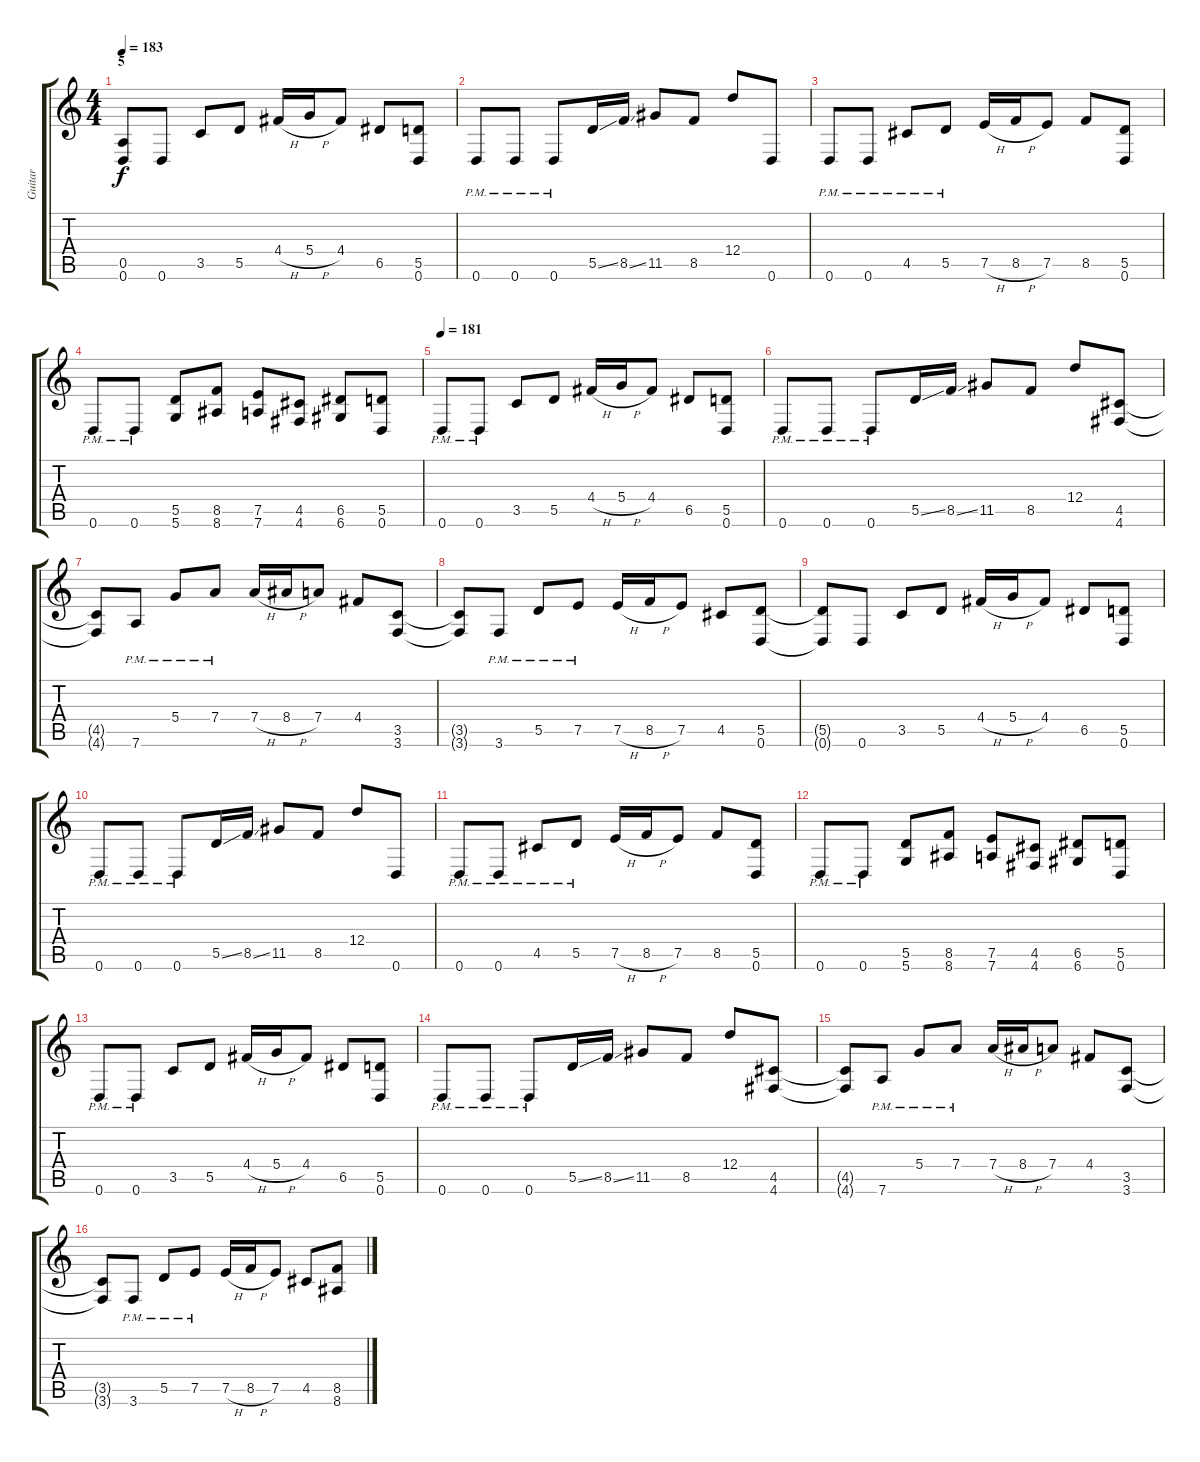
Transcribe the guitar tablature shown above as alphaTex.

\track ("Guitar" "Guitar") {instrument distortionguitar}
\staff {score tabs}
\tuning (E4 B3 G3 D3 A2 D2) {hide}
\ts (4 4)
\section ("" "5")
\tempo 183
\clef g2
\ks c
(0.5{t} 0.6{t}).8{dy f} 0.6.8 3.5.8 5.5.8 4.4{h}.16 5.4{h}.16 4.4.8 6.5.8 (5.5 0.6).8 |
0.6{pm}.8 0.6{pm}.8 0.6{pm}.8 5.5{ss}.16 8.5{ss}.16 11.5.8 8.5.8 12.4.8 0.6.8 |
0.6{pm}.8 0.6{pm}.8 4.5{pm}.8 5.5{pm}.8 7.5{h}.16 8.5{h}.16 7.5.8 8.5.8 (5.5 0.6).8 |
0.6{pm}.8 0.6{pm}.8 (5.5 5.6).8 (8.5 8.6).8 (7.5 7.6).8 (4.5 4.6).8 (6.5 6.6).8 (5.5 0.6).8 |
\tempo 181
0.6{pm}.8 0.6{pm}.8 3.5.8 5.5.8 4.4{h}.16 5.4{h}.16 4.4.8 6.5.8 (5.5 0.6).8 |
0.6{pm}.8 0.6{pm}.8 0.6{pm}.8 5.5{ss}.16 8.5{ss}.16 11.5.8 8.5.8 12.4.8 (4.5 4.6).8 |
(4.5{t} 4.6{t}).8 7.6{pm}.8 5.4{pm}.8 7.4{pm}.8 7.4{h}.16 8.4{h}.16 7.4.8 4.4.8 (3.5 3.6).8 |
(3.5{t} 3.6{t}).8 3.6{pm}.8 5.5{pm}.8 7.5{pm}.8 7.5{h}.16 8.5{h}.16 7.5.8 4.5.8 (5.5 0.6).8 |
(5.5{t} 0.6{t}).8 0.6.8 3.5.8 5.5.8 4.4{h}.16 5.4{h}.16 4.4.8 6.5.8 (5.5 0.6).8 |
0.6{pm}.8 0.6{pm}.8 0.6{pm}.8 5.5{ss}.16 8.5{ss}.16 11.5.8 8.5.8 12.4.8 0.6.8 |
0.6{pm}.8 0.6{pm}.8 4.5{pm}.8 5.5{pm}.8 7.5{h}.16 8.5{h}.16 7.5.8 8.5.8 (5.5 0.6).8 |
0.6{pm}.8 0.6{pm}.8 (5.5 5.6).8 (8.5 8.6).8 (7.5 7.6).8 (4.5 4.6).8 (6.5 6.6).8 (5.5 0.6).8 |
0.6{pm}.8 0.6{pm}.8 3.5.8 5.5.8 4.4{h}.16 5.4{h}.16 4.4.8 6.5.8 (5.5 0.6).8 |
0.6{pm}.8 0.6{pm}.8 0.6{pm}.8 5.5{ss}.16 8.5{ss}.16 11.5.8 8.5.8 12.4.8 (4.5 4.6).8 |
(4.5{t} 4.6{t}).8 7.6{pm}.8 5.4{pm}.8 7.4{pm}.8 7.4{h}.16 8.4{h}.16 7.4.8 4.4.8 (3.5 3.6).8 |
(3.5{t} 3.6{t}).8 3.6{pm}.8 5.5{pm}.8 7.5{pm}.8 7.5{h}.16 8.5{h}.16 7.5.8 4.5.8 (8.5 8.6).8
